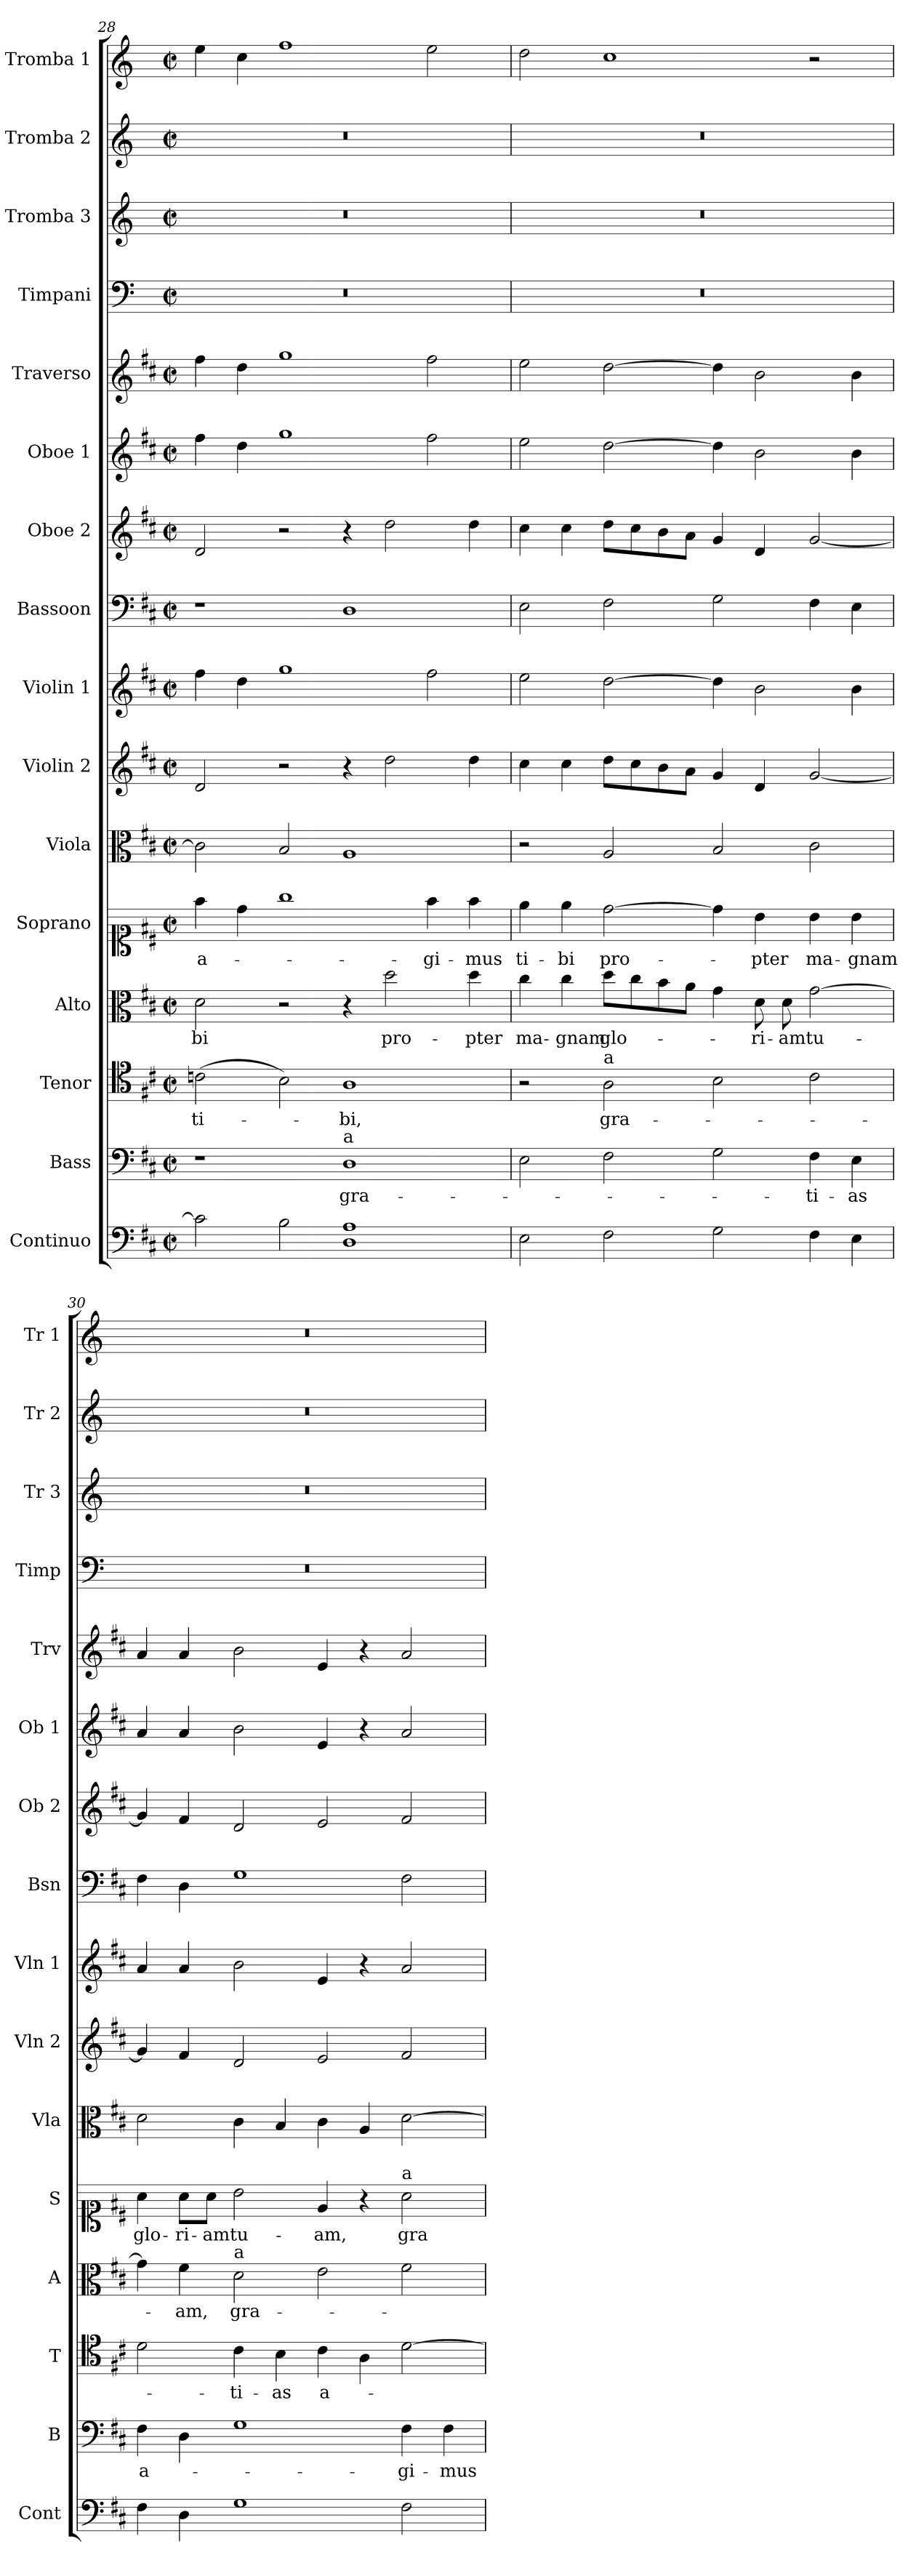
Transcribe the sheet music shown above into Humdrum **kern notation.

**kern	**kern	**text	**kern	**text	**kern	**text	**kern	**text	**kern	**kern	**kern	**kern	**kern	**kern	**kern	**kern	**kern	**kern	**kern
*part16	*part15	*part15	*part14	*part14	*part13	*part13	*part12	*part12	*part11	*part10	*part9	*part8	*part7	*part6	*part5	*part4	*part3	*part2	*part1
*staff16	*staff15	*staff15	*staff14	*staff14	*staff13	*staff13	*staff12	*staff12	*staff11	*staff10	*staff9	*staff8	*staff7	*staff6	*staff5	*staff4	*staff3	*staff2	*staff1
*I"Continuo	*I"Bass	*	*I"Tenor	*	*I"Alto	*	*I"Soprano	*	*I"Viola	*I"Violin 2	*I"Violin 1	*I"Bassoon	*I"Oboe 2	*I"Oboe 1	*I"Traverso	*I"Timpani	*I"Tromba 3	*I"Tromba 2	*I"Tromba 1
*I'Cont	*I'B	*	*I'T	*	*I'A	*	*I'S	*	*I'Vla	*I'Vln 2	*I'Vln 1	*I'Bsn	*I'Ob 2	*I'Ob 1	*I'Trv	*I'Timp	*I'Tr 3	*I'Tr 2	*I'Tr 1
*clefF4	*clefF4	*	*clefC4	*	*clefC3	*	*clefC1	*	*clefC3	*clefG2	*clefG2	*clefF4	*clefG2	*clefG2	*clefG2	*clefF4	*clefG2	*clefG2	*clefG2
*	*	*	*	*	*	*	*	*	*	*	*	*	*	*	*	*ITrd-1c-2	*ITrd-1c-2	*ITrd-1c-2	*ITrd-1c-2
*k[f#c#]	*k[f#c#]	*	*k[f#c#]	*	*k[f#c#]	*	*k[f#c#]	*	*k[f#c#]	*k[f#c#]	*k[f#c#]	*k[f#c#]	*k[f#c#]	*k[f#c#]	*k[f#c#]	*k[f#c#]	*k[f#c#]	*k[f#c#]	*k[f#c#]
*M4/2	*M4/2	*	*M4/2	*	*M4/2	*	*M4/2	*	*M4/2	*M4/2	*M4/2	*M4/2	*M4/2	*M4/2	*M4/2	*M4/2	*M4/2	*M4/2	*M4/2
*met(c|)	*met(c|)	*	*met(c|)	*	*met(c|)	*	*met(c|)	*	*met(c|)	*met(c|)	*met(c|)	*met(c|)	*met(c|)	*met(c|)	*met(c|)	*met(c|)	*met(c|)	*met(c|)	*met(c|)
=28	=28	=28	=28	=28	=28	=28	=28	=28	=28	=28	=28	=28	=28	=28	=28	=28	=28	=28	=28
!	!	!	!	!LO:LY:b	!	!LO:LY:b	!	!LO:LY:b	!	!	!	!	!	!	!	!	!	!	!
2c\]	1r	.	(2cn\	ti-	2d\	-bi	4ff#\	a-	2c\]	2d/	4ff#\	1r	2d/	4ff#\	4ff#\	0r	0r	0r	4ff#\
.	.	.	.	.	.	.	4dd\	.	.	.	4dd\	.	.	4dd\	4dd\	.	.	.	4dd\
2B\	.	.	2B\)	.	2r	.	1gg	.	2B/	2r	1gg	.	2r	1gg	1gg	.	.	.	1gg
!	!LO:TX:a:t=a	!	!	!	!	!	!	!	!	!	!	!	!	!	!	!	!	!	!
!	!	!LO:LY:b	!	!LO:LY:b	!	!	!	!	!	!	!	!	!	!	!	!	!	!	!
1D 1A	1D	gra-	1A	-bi,	4r	.	.	.	1A	4r	.	1D	4r	.	.	.	.	.	.
!	!	!	!	!	!	!LO:LY:b	!	!	!	!	!	!	!	!	!	!	!	!	!
.	.	.	.	.	2dd\	pro-	.	.	.	2dd\	.	.	2dd\	.	.	.	.	.	.
!	!	!	!	!	!	!	!	!LO:LY:b	!	!	!	!	!	!	!	!	!	!	!
.	.	.	.	.	.	.	4ff#\	-gi-	.	.	2ff#\	.	.	2ff#\	2ff#\	.	.	.	2ff#\
!	!	!	!	!	!	!LO:LY:b	!	!LO:LY:b	!	!	!	!	!	!	!	!	!	!	!
.	.	.	.	.	4dd\	-pter	4ff#\	-mus	.	4dd\	.	.	4dd\	.	.	.	.	.	.
=29	=29	=29	=29	=29	=29	=29	=29	=29	=29	=29	=29	=29	=29	=29	=29	=29	=29	=29	=29
!	!	!	!	!	!	!LO:LY:b	!	!LO:LY:b	!	!	!	!	!	!	!	!	!	!	!
2E\	2E\	.	2r	.	4cc#\	ma-	4ee\	ti-	2r	4cc#\	2ee\	2E\	4cc#\	2ee\	2ee\	0r	0r	0r	2ee\
!	!	!	!	!	!	!LO:LY:b	!	!LO:LY:b	!	!	!	!	!	!	!	!	!	!	!
.	.	.	.	.	4cc#\	-gnam	4ee\	-bi	.	4cc#\	.	.	4cc#\	.	.	.	.	.	.
!	!	!	!LO:TX:a:t=a	!	!	!	!	!	!	!	!	!	!	!	!	!	!	!	!
!	!	!	!	!LO:LY:b	!	!LO:LY:b	!	!LO:LY:b	!	!	!	!	!	!	!	!	!	!	!
2F#\	2F#\	.	2A\	gra-	8dd\L	glo-	[2dd\	pro-	2A/	8dd\L	[2dd\	2F#\	8dd\L	[2dd\	[2dd\	.	.	.	1dd
.	.	.	.	.	8cc#\	.	.	.	.	8cc#\	.	.	8cc#\	.	.	.	.	.	.
.	.	.	.	.	8b\	.	.	.	.	8b\	.	.	8b\	.	.	.	.	.	.
.	.	.	.	.	8a\J	.	.	.	.	8a\J	.	.	8a\J	.	.	.	.	.	.
2G\	2G\	.	2B\	.	4g\	.	4dd\]	.	2B/	4g/	4dd\]	2G\	4g/	4dd\]	4dd\]	.	.	.	.
!	!	!	!	!	!	!LO:LY:b	!	!LO:LY:b	!	!	!	!	!	!	!	!	!	!	!
.	.	.	.	.	8d\	-ri-	4b\	-pter	.	4d/	2b\	.	4d/	2b\	2b\	.	.	.	.
!	!	!	!	!	!	!LO:LY:b	!	!	!	!	!	!	!	!	!	!	!	!	!
.	.	.	.	.	8d\	-am	.	.	.	.	.	.	.	.	.	.	.	.	.
!	!	!LO:LY:b	!	!	!	!LO:LY:b	!	!LO:LY:b	!	!	!	!	!	!	!	!	!	!	!
4F#\	4F#\	-ti-	2c#\	.	[2g\	tu-	4b\	ma-	2c#\	[2g/	.	4F#\	[2g/	.	.	.	.	.	2r
!	!	!LO:LY:b	!	!	!	!	!	!LO:LY:b	!	!	!	!	!	!	!	!	!	!	!
4E\	4E\	-as	.	.	.	.	4b\	-gnam	.	.	4b\	4E\	.	4b\	4b\	.	.	.	.
!!LO:PB:g=z
=30	=30	=30	=30	=30	=30	=30	=30	=30	=30	=30	=30	=30	=30	=30	=30	=30	=30	=30	=30
!	!	!LO:LY:b	!	!	!	!	!	!LO:LY:b	!	!	!	!	!	!	!	!	!	!	!
4F#\	4F#\	a-	2d\	.	4g\]	.	4a\	glo-	2d\	4g/]	4a/	4F#\	4g/]	4a/	4a/	0r	0r	0r	0r
!	!	!	!	!	!	!LO:LY:b	!	!LO:LY:b	!	!	!	!	!	!	!	!	!	!	!
4D\	4D\	.	.	.	4f#\	-am,	8a\L	-ri-	.	4f#/	4a/	4D\	4f#/	4a/	4a/	.	.	.	.
!	!	!	!	!	!	!	!	!LO:LY:b	!	!	!	!	!	!	!	!	!	!	!
.	.	.	.	.	.	.	8a\J	-am	.	.	.	.	.	.	.	.	.	.	.
!	!	!	!	!	!LO:TX:a:t=a	!	!	!	!	!	!	!	!	!	!	!	!	!	!
!	!	!	!	!LO:LY:b	!	!LO:LY:b	!	!LO:LY:b	!	!	!	!	!	!	!	!	!	!	!
1G	1G	.	4c#\	-ti-	2d\	gra-	2b\	tu-	4c#\	2d/	2b\	1G	2d/	2b\	2b\	.	.	.	.
!	!	!	!	!LO:LY:b	!	!	!	!	!	!	!	!	!	!	!	!	!	!	!
.	.	.	4B\	-as	.	.	.	.	4B/	.	.	.	.	.	.	.	.	.	.
!	!	!	!	!LO:LY:b	!	!	!	!LO:LY:b	!	!	!	!	!	!	!	!	!	!	!
.	.	.	4c#\	a-	2e\	.	4e/	-am,	4c#\	2e/	4e/	.	2e/	4e/	4e/	.	.	.	.
.	.	.	4A\	.	.	.	4r	.	4A/	.	4r	.	.	4r	4r	.	.	.	.
!	!	!	!	!	!	!	!LO:TX:a:t=a	!	!	!	!	!	!	!	!	!	!	!	!
!	!	!LO:LY:b	!	!	!	!	!	!LO:LY:b	!	!	!	!	!	!	!	!	!	!	!
2F#\	4F#\	-gi-	[2d\	.	2f#\	.	2a\	gra-	[2d\	2f#/	2a/	2F#\	2f#/	2a/	2a/	.	.	.	.
!	!	!LO:LY:b	!	!	!	!	!	!	!	!	!	!	!	!	!	!	!	!	!
.	4F#\	-mus	.	.	.	.	.	.	.	.	.	.	.	.	.	.	.	.	.
=	=	=	=	=	=	=	=	=	=	=	=	=	=	=	=	=	=	=	=
*-	*-	*-	*-	*-	*-	*-	*-	*-	*-	*-	*-	*-	*-	*-	*-	*-	*-	*-	*-
